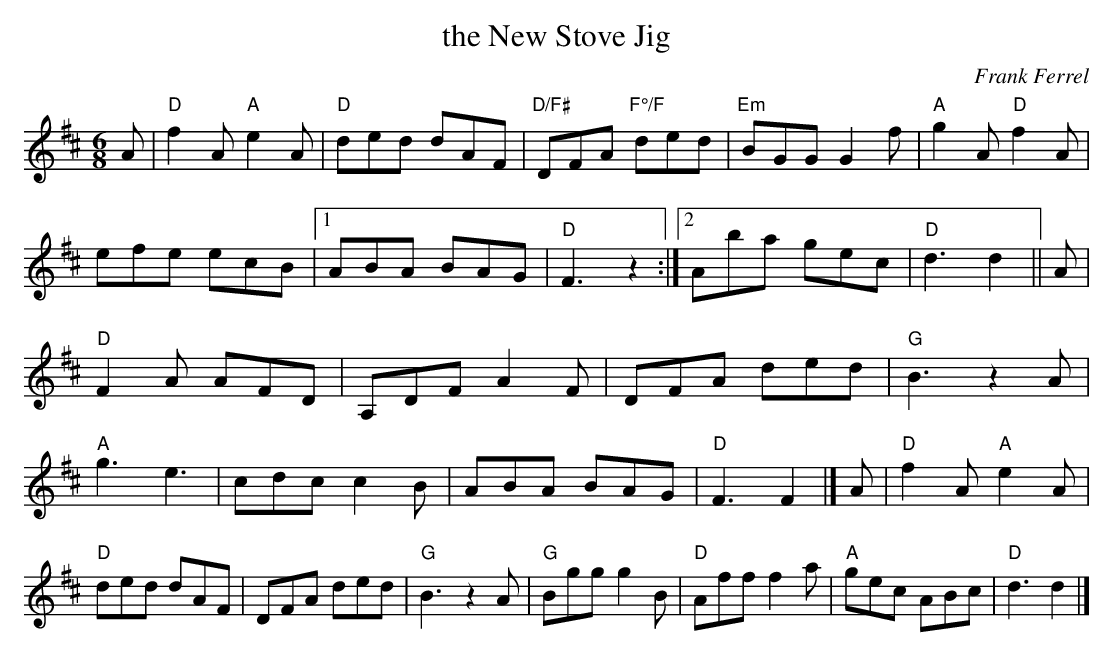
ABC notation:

X:1
T: the New Stove Jig
C: Frank Ferrel
M: 6/8
L: 1/8
K: D
A |\
"D"f2A "A"e2A | "D"ded dAF | "D/F#"DFA "F°/F"ded | "Em"BGG G2f |
"A"g2A "D"f2A | efe ecB |1 ABA BAG | "D"F3 z2 :|[2 Aba gec | "D"d3 d2 ||
A |\
"D"F2A AFD | A,DF A2F | DFA ded | "G"B3 z2A |
"A"g3 e3 | cdc c2B | ABA BAG | "D"F3 F2 |]
A |\
"D"f2A "A"e2A | "D"ded dAF | DFA ded | "G"B3 z2A |
"G"Bgg g2B | "D"Aff f2a | "A"gec ABc | "D"d3 d2 |]
